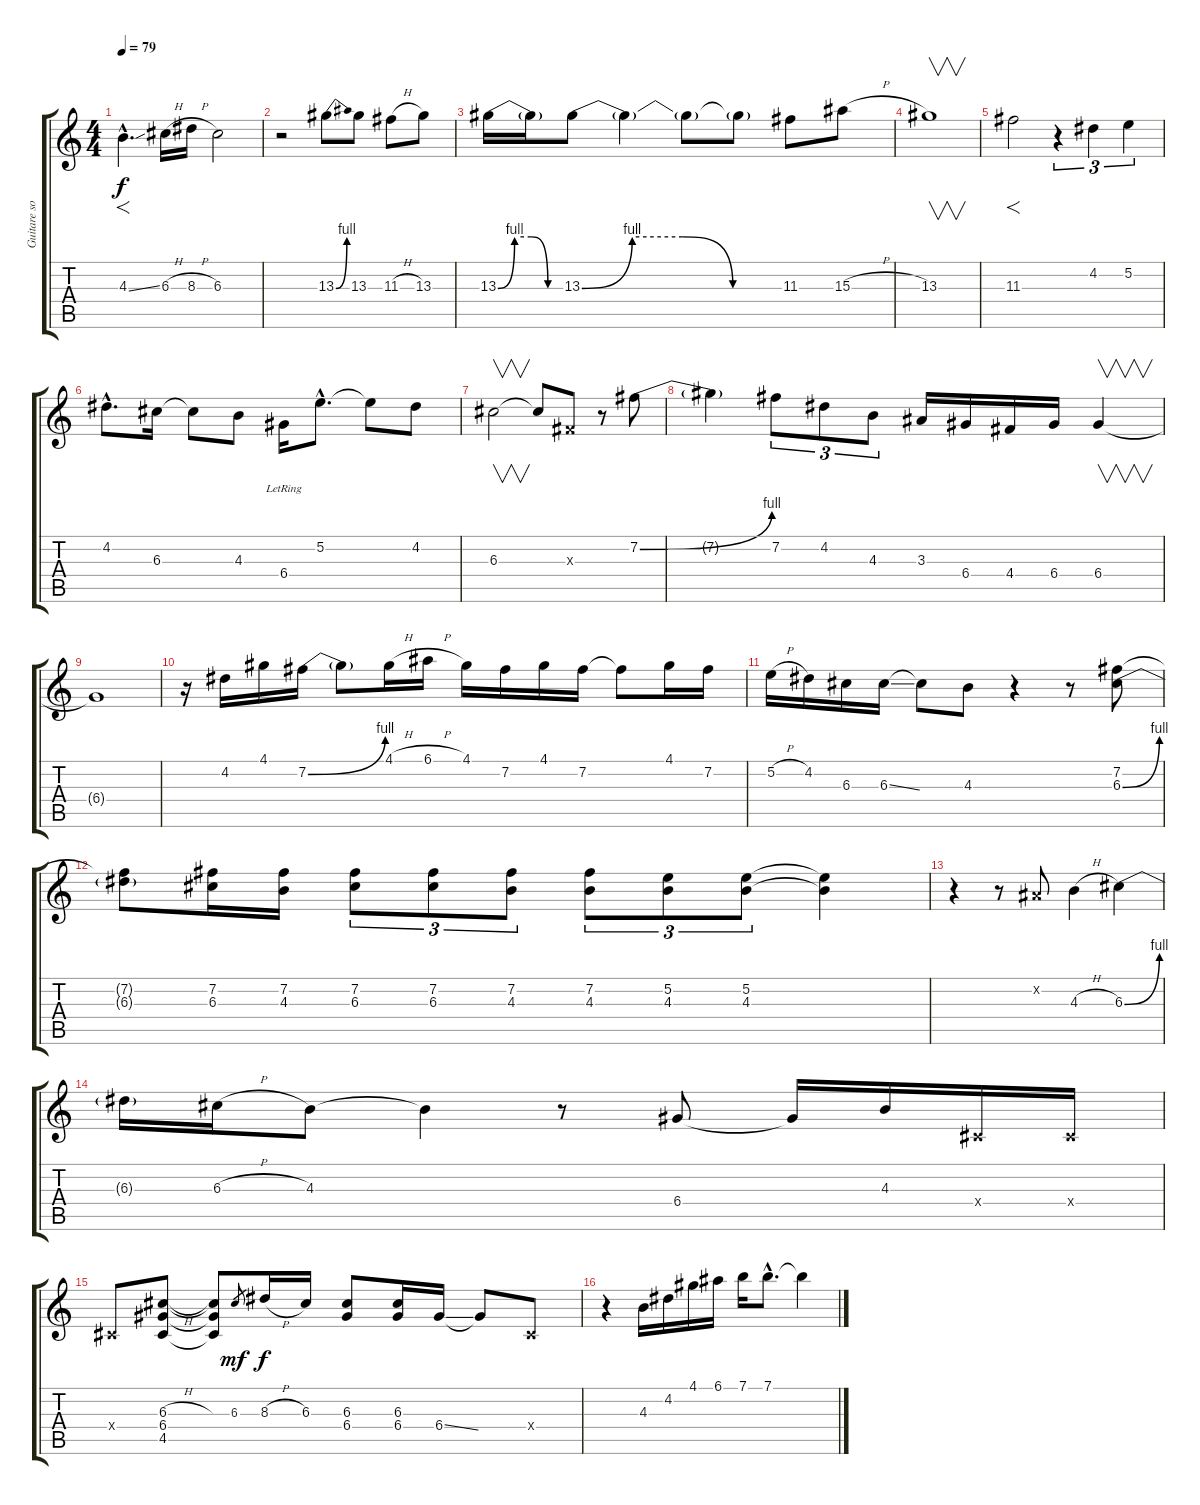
\track ("Guitare solo" "Guitare so") {instrument distortionguitar}
\staff {score tabs}
\tuning (E4 B3 G3 D3 A2 E2) {hide}
\ts (4 4)
\tempo 79
\clef g2
\ks c
4.3{ss hac}.4{f d dy f} 6.3{h}.16 8.3{h}.16 6.3.2 |
r.2 13.3{be (bend 0 0 60 4)}.8 13.3.8 11.3{h}.8 13.3.8 |
13.3{be (custom 0 0 15 4 30 4 45 0 60 0)}.16 13.3{t}.16 13.3{be (custom 0 0 15 4 30 4 45 0 60 0)}.8 13.3{t}.4 13.3{t}.8 13.3{t}.8 11.3.8 15.3{h}.8 |
13.3.1{v} |
11.3.2{f} r.4{tu (3 2)} 4.2.4{tu (3 2)} 5.2.4{tu (3 2)} |
4.2{hac}.8{d} 6.3.16 6.3{t}.8 4.3.8 6.4{lr}.16 5.2{hac}.8{d} 5.2{t}.8 4.2.8 |
6.3.2{v} 6.3{t}.8 -1.3{x}.8 r.8 7.2{be (bend 0 0 60 4)}.8 |
7.2{t}.4 7.2.8{tu (3 2)} 4.2.8{tu (3 2)} 4.3.8{tu (3 2)} 3.3.16 6.4.16 4.4.16 6.4.16 6.4.4{v} |
6.4{t}.1 |
r.16 4.2.16 4.1.16 7.2{be (bend 0 0 60 4)}.16 7.2{t}.8 4.1{h}.16 6.1{h}.16 4.1.16 7.2.16 4.1.16 7.2.16 7.2{t}.8 4.1.16 7.2.16 |
5.2{h}.16 4.2.16 6.3.16 6.3{ss}.16 6.3{t}.8 4.3.8 r.4 r.8 (7.2 6.3{be (bend 0 0 60 4)}).8 |
(7.2{t} 6.3{t}).8 (7.2 6.3).16 (7.2 4.3).16 (7.2 6.3).8{tu (3 2)} (7.2 6.3).8{tu (3 2)} (7.2 4.3).8{tu (3 2)} (7.2 4.3).8{tu (3 2)} (5.2 4.3).8{tu (3 2)} (5.2 4.3).8{tu (3 2)} (5.2{t} 4.3{t}).4 |
r.4 r.8 -1.2{x}.8 4.3{h}.4 6.3{be (bend 0 0 60 4)}.4 |
6.3{t}.16 6.3{h}.16 4.3.8 4.3{t}.4 r.8 6.4.8 6.4{t}.16 4.3.16 -1.4{x}.16 -1.4{x}.16 |
-1.4{x}.8 (6.3{h} 6.4 4.5).8 (6.3{t} 6.4{t} 4.5{t}).8 6.3.8{gr dy mf} 8.3{h}.16{dy f} 6.3.16 (6.3 6.4).8 (6.3 6.4).16 6.4{ss}.16 6.4{t}.8 -1.4{x}.8 |
r.4 4.3.16 4.2.16 4.1.16 6.1.16 7.1.16 7.1{hac}.8{d} 7.1{t}.4
